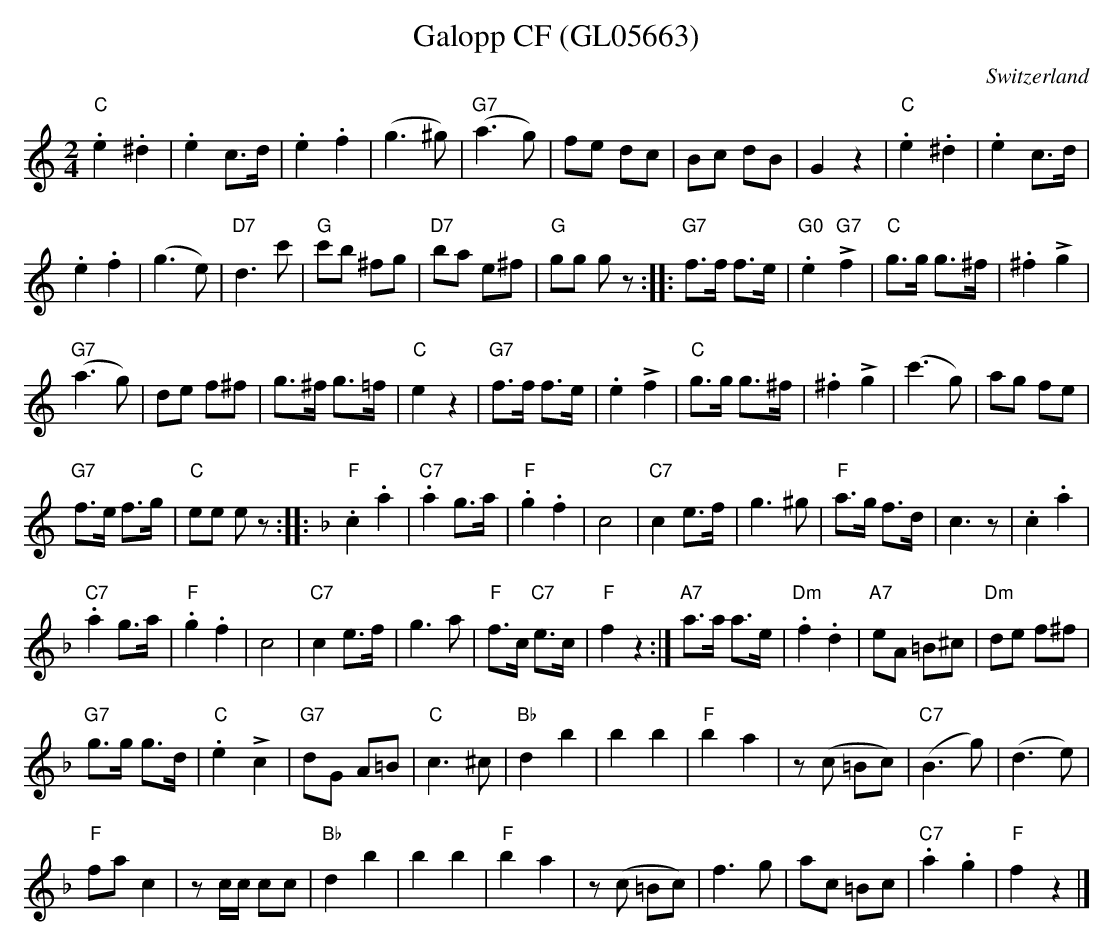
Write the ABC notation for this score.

X:1
T:  Galopp CF (GL05663)
O:Switzerland
M:2/4
L:1/8
K:C %%MIDI gchordon
"C".e2.^d2 | .e2c>d | .e2.f2 | (g3^g) | "G7"(a3g) | fe dc | Bc dB | G2z2 | "C".e2.^d2 | .e2c>d |
.e2.f2 | (g3e) | "D7"d3c' | "G"c'b ^fg | "D7"ba e^f | "G"gg gz :: "G7"f>f f>e | "G0".e2+>+"G7"f2 | "C"g>g g>^f | .^f2 +>+g2 |
"G7"(a3g) | de f^f | g>^f g>=f | "C"e2z2 | "G7"f>f f>e | .e2+>+f2 | "C"g>g g>^f | .^f2+>+g2 | (c'3g) | ag fe |
"G7"f>e f>g | "C"ee ez :: [K:F] "F".c2.a2 | "C7".a2 g>a | "F".g2.f2 | c4 | "C7"c2e>f | g3^g | "F"a>g f>d | c3z | .c2.a2 |
"C7".a2 g>a | "F".g2.f2 | c4 | "C7"c2e>f | g3a | "F"f>c "C7"e>c | "F"f2z2 :| "A7"a>a a>e | "Dm".f2.d2 | "A7"eA =B^c | "Dm"de f^f |
"G7"g>g g>d | "C".e2+>+c2 | "G7"dG A=B | "C"c3^c | "Bb"d2b2 | b2b2 | "F"b2a2 | z(c =Bc) | "C7"(B3g) | (d3e) |
"F"fa c2 | zc/c/ cc | "Bb"d2b2 | b2b2 | "F"b2a2 | z(c =Bc) | f3g | ac =Bc | "C7".a2.g2 | "F"f2z2 |]
